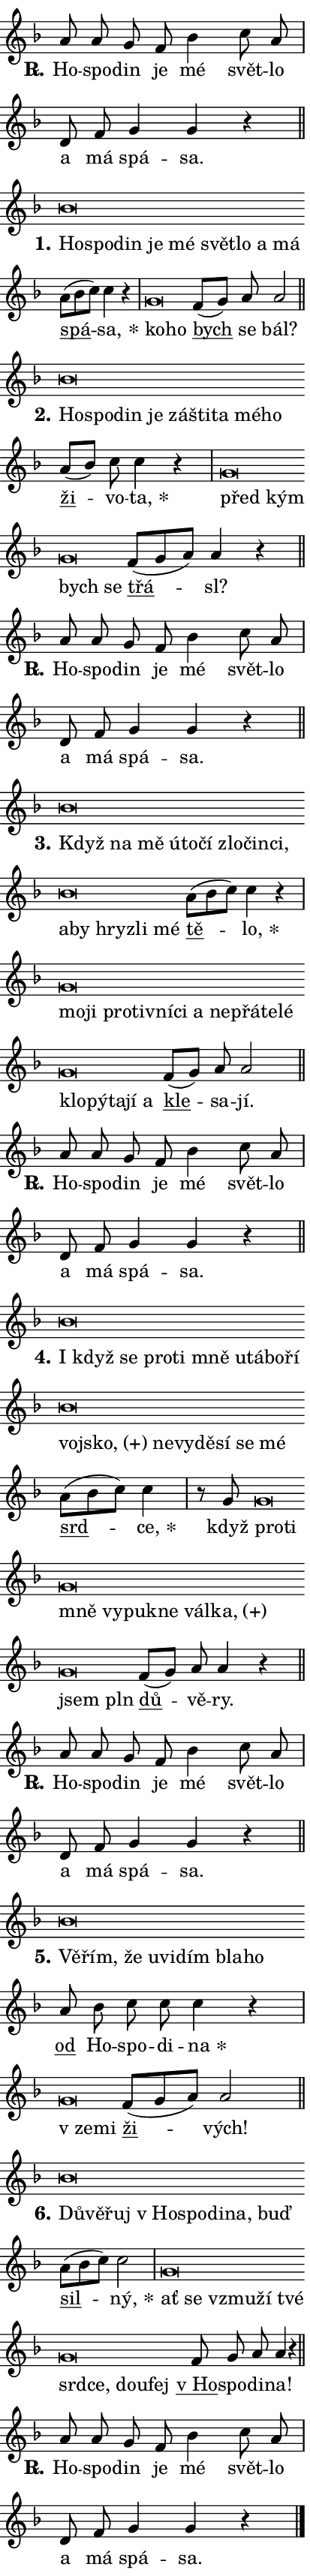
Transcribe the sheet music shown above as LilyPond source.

\version "2.24.0"
\header { tagline = "" }
\paper {
  indent = 0\cm
  top-margin = 0\cm
  right-margin = 0.13\cm % to fit lyric hyphens
  bottom-margin = 0\cm
  left-margin = 0\cm
  paper-width = 7\cm
  page-breaking = #ly:one-page-breaking
  system-system-spacing.basic-distance = #11
  score-system-spacing.basic-distance = #11
  ragged-last = ##f
}


%% Author: Thomas Morley
%% https://lists.gnu.org/archive/html/lilypond-user/2020-05/msg00002.html
#(define (line-position grob)
"Returns position of @var[grob} in current system:
   @code{'start}, if at first time-step
   @code{'end}, if at last time-step
   @code{'middle} otherwise
"
  (let* ((col (ly:item-get-column grob))
         (ln (ly:grob-object col 'left-neighbor))
         (rn (ly:grob-object col 'right-neighbor))
         (col-to-check-left (if (ly:grob? ln) ln col))
         (col-to-check-right (if (ly:grob? rn) rn col))
         (break-dir-left
           (and
             (ly:grob-property col-to-check-left 'non-musical #f)
             (ly:item-break-dir col-to-check-left)))
         (break-dir-right
           (and
             (ly:grob-property col-to-check-right 'non-musical #f)
             (ly:item-break-dir col-to-check-right))))
        (cond ((eqv? 1 break-dir-left) 'start)
              ((eqv? -1 break-dir-right) 'end)
              (else 'middle))))

#(define (tranparent-at-line-position vctor)
  (lambda (grob)
  "Relying on @code{line-position} select the relevant enry from @var{vctor}.
Used to determine transparency,"
    (case (line-position grob)
      ((end) (not (vector-ref vctor 0)))
      ((middle) (not (vector-ref vctor 1)))
      ((start) (not (vector-ref vctor 2))))))

noteHeadBreakVisibility =
#(define-music-function (break-visibility)(vector?)
"Makes @code{NoteHead}s transparent relying on @var{break-visibility}"
#{
  \override NoteHead.transparent =
    #(tranparent-at-line-position break-visibility)
#})

#(define delete-ledgers-for-transparent-note-heads
  (lambda (grob)
    "Reads whether a @code{NoteHead} is transparent.
If so this @code{NoteHead} is removed from @code{'note-heads} from
@var{grob}, which is supposed to be @code{LedgerLineSpanner}.
As a result ledgers are not printed for this @code{NoteHead}"
    (let* ((nhds-array (ly:grob-object grob 'note-heads))
           (nhds-list
             (if (ly:grob-array? nhds-array)
                 (ly:grob-array->list nhds-array)
                 '()))
           ;; Relies on the transparent-property being done before
           ;; Staff.LedgerLineSpanner.after-line-breaking is executed.
           ;; This is fragile ...
           (to-keep
             (remove
               (lambda (nhd)
                 (ly:grob-property nhd 'transparent #f))
               nhds-list)))
      ;; TODO find a better method to iterate over grob-arrays, similiar
      ;; to filter/remove etc for lists
      ;; For now rebuilt from scratch
      (set! (ly:grob-object grob 'note-heads)  '())
      (for-each
        (lambda (nhd)
          (ly:pointer-group-interface::add-grob grob 'note-heads nhd))
        to-keep))))

squashNotes = {
  \override NoteHead.X-extent = #'(-0.2 . 0.2)
  \override NoteHead.Y-extent = #'(-0.75 . 0)
  \override NoteHead.stencil =
    #(lambda (grob)
       (let ((pos (ly:grob-property grob 'staff-position)))
         (begin
           (if (< pos -7) (display "ERROR: Lower brevis then expected\n") (display ""))
           (if (<= pos -6) ly:text-interface::print ly:note-head::print))))
}
unSquashNotes = {
  \revert NoteHead.X-extent
  \revert NoteHead.Y-extent
  \revert NoteHead.stencil
}

hideNotes = \noteHeadBreakVisibility #begin-of-line-visible
unHideNotes = \noteHeadBreakVisibility #all-visible

% work-around for resetting accidentals
% https://lilypond.org/doc/v2.23/Documentation/notation/displaying-rhythms#unmetered-music
cadenzaMeasure = {
  \cadenzaOff
  \partial 1024 s1024
  \cadenzaOn
}

#(define-markup-command (accent layout props text) (markup?)
  "Underline accented syllable"
  (interpret-markup layout props
    #{\markup \override #'(offset . 4.3) \underline { #text }#}))

responsum = \markup \concat {
  "R" \hspace #-1.05 \path #0.1 #'((moveto 0 0.07) (lineto 0.9 0.8)) \hspace #0.05 "."
}

spaceSize = #0.6828661417322834 % exact space size for TeX Gyre Schola

\layout {
  \context {
    \Staff
    \remove "Time_signature_engraver"
    \override LedgerLineSpanner.after-line-breaking = #delete-ledgers-for-transparent-note-heads
  }
  \context {
    \Lyrics {
      \override LyricSpace.minimum-distance = \spaceSize
      \override LyricText.font-name = #"TeX Gyre Schola"
      \override LyricText.font-size = 1
      \override StanzaNumber.font-name = #"TeX Gyre Schola Bold"
      \override StanzaNumber.font-size = 1
    }
  }
  \context {
    \Score 
    \override NoteHead.text =
      #(lambda (grob) 
        (let ((pos (ly:grob-property grob 'staff-position)))
          #{\markup {
            \combine
              \halign #-0.55 \raise #(if (= pos -6) 0 0.5) \override #'(thickness . 2) \draw-line #'(3.2 . 0)
              \musicglyph "noteheads.sM1"
          }#}))
  }
}

% magnetic-lyrics.ily
%
%   written by
%     Jean Abou Samra <jean@abou-samra.fr>
%     Werner Lemberg <wl@gnu.org>
%
%   adapted by
%     Jiri Hon <jiri.hon@gmail.com>
%
% Version 2022-Apr-15

% https://www.mail-archive.com/lilypond-user@gnu.org/msg149350.html

#(define (Left_hyphen_pointer_engraver context)
   "Collect syllable-hyphen-syllable occurrences in lyrics and store
them in properties.  This engraver only looks to the left.  For
example, if the lyrics input is @code{foo -- bar}, it does the
following.

@itemize @bullet
@item
Set the @code{text} property of the @code{LyricHyphen} grob between
@q{foo} and @q{bar} to @code{foo}.

@item
Set the @code{left-hyphen} property of the @code{LyricText} grob with
text @q{foo} to the @code{LyricHyphen} grob between @q{foo} and
@q{bar}.
@end itemize

Use this auxiliary engraver in combination with the
@code{lyric-@/text::@/apply-@/magnetic-@/offset!} hook."
   (let ((hyphen #f)
         (text #f))
     (make-engraver
      (acknowledgers
       ((lyric-syllable-interface engraver grob source-engraver)
        (set! text grob)))
      (end-acknowledgers
       ((lyric-hyphen-interface engraver grob source-engraver)
        ;(when (not (grob::has-interface grob 'lyric-space-interface))
          (set! hyphen grob)));)
      ((stop-translation-timestep engraver)
       (when (and text hyphen)
         (ly:grob-set-object! text 'left-hyphen hyphen))
       (set! text #f)
       (set! hyphen #f)))))

#(define (lyric-text::apply-magnetic-offset! grob)
   "If the space between two syllables is less than the value in
property @code{LyricText@/.details@/.squash-threshold}, move the right
syllable to the left so that it gets concatenated with the left
syllable.

Use this function as a hook for
@code{LyricText@/.after-@/line-@/breaking} if the
@code{Left_@/hyphen_@/pointer_@/engraver} is active."
   (let ((hyphen (ly:grob-object grob 'left-hyphen #f)))
     (when hyphen
       (let ((left-text (ly:spanner-bound hyphen LEFT)))
         (when (grob::has-interface left-text 'lyric-syllable-interface)
           (let* ((common (ly:grob-common-refpoint grob left-text X))
                  (this-x-ext (ly:grob-extent grob common X))
                  (left-x-ext
                   (begin
                     ;; Trigger magnetism for left-text.
                     (ly:grob-property left-text 'after-line-breaking)
                     (ly:grob-extent left-text common X)))
                  ;; `delta` is the gap width between two syllables.
                  (delta (- (interval-start this-x-ext)
                            (interval-end left-x-ext)))
                  (details (ly:grob-property grob 'details))
                  (threshold (assoc-get 'squash-threshold details 0.2)))
             (when (< delta threshold)
               (let* (;; We have to manipulate the input text so that
                      ;; ligatures crossing syllable boundaries are not
                      ;; disabled.  For languages based on the Latin
                      ;; script this is essentially a beautification.
                      ;; However, for non-Western scripts it can be a
                      ;; necessity.
                      (lt (ly:grob-property left-text 'text))
                      (rt (ly:grob-property grob 'text))
                      (is-space (grob::has-interface hyphen 'lyric-space-interface))
                      (space (if is-space " " ""))
                      (extra-delta (if is-space spaceSize 0))
                      ;; Append new syllable.
                      (ltrt-space (if (and (string? lt) (string? rt))
                                (string-append lt space rt)
                                (make-concat-markup (list lt space rt))))
                      ;; Right-align `ltrt` to the right side.
                      (ltrt-space-markup (grob-interpret-markup
                               grob
                               (make-translate-markup
                                (cons (interval-length this-x-ext) 0)
                                (make-right-align-markup ltrt-space)))))
                 (begin
                   ;; Don't print `left-text`.
                   (ly:grob-set-property! left-text 'stencil #f)
                   ;; Set text and stencil (which holds all collected
                   ;; syllables so far) and shift it to the left.
                   (ly:grob-set-property! grob 'text ltrt-space)
                   (ly:grob-set-property! grob 'stencil ltrt-space-markup)
                   (ly:grob-translate-axis! grob (- (- delta extra-delta)) X))))))))))


#(define (lyric-hyphen::displace-bounds-first grob)
   ;; Make very sure this callback isn't triggered too early.
   (let ((left (ly:spanner-bound grob LEFT))
         (right (ly:spanner-bound grob RIGHT)))
     (ly:grob-property left 'after-line-breaking)
     (ly:grob-property right 'after-line-breaking)
     (ly:lyric-hyphen::print grob)))

squashThreshold = #0.4

\layout {
  \context {
    \Lyrics
    \consists #Left_hyphen_pointer_engraver
    \override LyricText.after-line-breaking =
      #lyric-text::apply-magnetic-offset!
    \override LyricHyphen.stencil = #lyric-hyphen::displace-bounds-first
    \override LyricText.details.squash-threshold = \squashThreshold
    \override LyricHyphen.minimum-distance = 0
    \override LyricHyphen.minimum-length = \squashThreshold
  }
}

squashText = \override LyricText.details.squash-threshold = 9999
unSquashText = \override LyricText.details.squash-threshold = \squashThreshold

leftText = \override LyricText.self-alignment-X = #LEFT
unLeftText = \revert LyricText.self-alignment-X

starOffset = #(lambda (grob) 
                (let ((x_offset (ly:self-alignment-interface::aligned-on-x-parent grob)))
                  (if (= x_offset 0) 0 (+ x_offset 1.2))))

star = #(define-music-function (syllable)(string?)
"Append star separator at the end of a syllable"
#{
  \once \override LyricText.X-offset = #starOffset
  \lyricmode { \markup {
    #syllable
    \override #'((font-name . "TeX Gyre Schola Bold")) \hspace #0.2 \lower #0.65 \larger "*"
  } }
#})

starAccent = #(define-music-function (syllable)(string?)
"Append star separator at the end of a syllable and make accent"
#{
  \once \override LyricText.X-offset = #starOffset
  \lyricmode { \markup {
    \accent #syllable
    \override #'((font-name . "TeX Gyre Schola Bold")) \hspace #0.2 \lower #0.65 \larger "*"
  } }
#})

breath = #(define-music-function (syllable)(string?)
"Append breathing indicator at the end of a syllable"
#{
  \lyricmode { \markup { #syllable "+" } }
#})

optionalBreath = #(define-music-function (syllable)(string?)
"Append optional breathing indicator at the end of a syllable"
#{
  \lyricmode { \markup { #syllable "(+)" } }
#})


\score {
    <<
        \new Voice = "melody" { \cadenzaOn \key f \major \relative { a'8 a g f bes4 c8 a \cadenzaMeasure \bar "|" d, f g4 g r \cadenzaMeasure \bar "||" \break } }
        \new Lyrics \lyricsto "melody" { \lyricmode { \set stanza = \responsum
Ho -- spo -- din je mé svět -- lo a má spá -- sa. } }
    >>
    \layout {}
}

\score {
    <<
        \new Voice = "melody" { \cadenzaOn \key f \major \relative { \squashNotes bes'\breve*1/16 \hideNotes \breve*1/16 \bar "" \breve*1/16 \bar "" \breve*1/16 \bar "" \breve*1/16 \bar "" \breve*1/16 \bar "" \breve*1/16 \bar "" \breve*1/16 \breve*1/16 \bar "" \unHideNotes \unSquashNotes \bar "" a8[( bes c)] c4 r \cadenzaMeasure \bar "|" \squashNotes g\breve*1/16 \hideNotes \breve*1/16 \bar "" \unHideNotes \unSquashNotes \bar "" f8[( g)] a a2 \cadenzaMeasure \bar "||" \break } }
        \new Lyrics \lyricsto "melody" { \lyricmode { \set stanza = "1."
\leftText Ho -- \squashText spo -- din je mé svět -- lo a má \unLeftText \unSquashText \markup \accent spá -- \star sa, \leftText ko -- \squashText ho \unLeftText \unSquashText \markup \accent bych se bál? } }
    >>
    \layout {}
}

\score {
    <<
        \new Voice = "melody" { \cadenzaOn \key f \major \relative { \squashNotes bes'\breve*1/16 \hideNotes \breve*1/16 \bar "" \breve*1/16 \bar "" \breve*1/16 \bar "" \breve*1/16 \bar "" \breve*1/16 \bar "" \breve*1/16 \bar "" \breve*1/16 \breve*1/16 \bar "" \unHideNotes \unSquashNotes \bar "" a8[( bes)] c c4 r \cadenzaMeasure \bar "|" \squashNotes g\breve*1/16 \hideNotes \breve*1/16 \bar "" \breve*1/16 \breve*1/16 \bar "" \unHideNotes \unSquashNotes \bar "" f8[( g a)] a4 r \cadenzaMeasure \bar "||" \break } }
        \new Lyrics \lyricsto "melody" { \lyricmode { \set stanza = "2."
\leftText Ho -- \squashText spo -- din je zá -- šti -- ta mé -- ho \unLeftText \unSquashText \markup \accent ži -- vo -- \star ta, \leftText před \squashText kým bych se \unLeftText \unSquashText \markup \accent třá -- sl? } }
    >>
    \layout {}
}

\score {
    <<
        \new Voice = "melody" { \cadenzaOn \key f \major \relative { a'8 a g f bes4 c8 a \cadenzaMeasure \bar "|" d, f g4 g r \cadenzaMeasure \bar "||" \break } }
        \new Lyrics \lyricsto "melody" { \lyricmode { \set stanza = \responsum
Ho -- spo -- din je mé svět -- lo a má spá -- sa. } }
    >>
    \layout {}
}

\score {
    <<
        \new Voice = "melody" { \cadenzaOn \key f \major \relative { \squashNotes bes'\breve*1/16 \hideNotes \breve*1/16 \bar "" \breve*1/16 \bar "" \breve*1/16 \bar "" \breve*1/16 \bar "" \breve*1/16 \bar "" \breve*1/16 \bar "" \breve*1/16 \bar "" \breve*1/16 \bar "" \breve*1/16 \bar "" \breve*1/16 \bar "" \breve*1/16 \bar "" \breve*1/16 \breve*1/16 \bar "" \unHideNotes \unSquashNotes \bar "" a8[( bes c)] c4 r \cadenzaMeasure \bar "|" \squashNotes g\breve*1/16 \hideNotes \breve*1/16 \bar "" \breve*1/16 \bar "" \breve*1/16 \bar "" \breve*1/16 \bar "" \breve*1/16 \bar "" \breve*1/16 \bar "" \breve*1/16 \bar "" \breve*1/16 \bar "" \breve*1/16 \bar "" \breve*1/16 \bar "" \breve*1/16 \bar "" \breve*1/16 \bar "" \breve*1/16 \bar "" \breve*1/16 \breve*1/16 \bar "" \unHideNotes \unSquashNotes \bar "" f8[( g)] a a2 \cadenzaMeasure \bar "||" \break } }
        \new Lyrics \lyricsto "melody" { \lyricmode { \set stanza = "3."
\leftText Když \squashText na mě ú -- to -- čí zlo -- čin -- ci, a -- by hryz -- li mé \unLeftText \unSquashText \markup \accent tě -- \star lo, \leftText mo -- \squashText ji pro -- tiv -- ní -- ci a ne -- přá -- te -- lé klo -- pý -- ta -- jí a \unLeftText \unSquashText \markup \accent kle -- sa -- jí. } }
    >>
    \layout {}
}

\score {
    <<
        \new Voice = "melody" { \cadenzaOn \key f \major \relative { a'8 a g f bes4 c8 a \cadenzaMeasure \bar "|" d, f g4 g r \cadenzaMeasure \bar "||" \break } }
        \new Lyrics \lyricsto "melody" { \lyricmode { \set stanza = \responsum
Ho -- spo -- din je mé svět -- lo a má spá -- sa. } }
    >>
    \layout {}
}

\score {
    <<
        \new Voice = "melody" { \cadenzaOn \key f \major \relative { \squashNotes bes'\breve*1/16 \hideNotes \breve*1/16 \bar "" \breve*1/16 \bar "" \breve*1/16 \bar "" \breve*1/16 \bar "" \breve*1/16 \bar "" \breve*1/16 \bar "" \breve*1/16 \bar "" \breve*1/16 \bar "" \breve*1/16 \bar "" \breve*1/16 \bar "" \breve*1/16 \bar "" \breve*1/16 \bar "" \breve*1/16 \bar "" \breve*1/16 \bar "" \breve*1/16 \bar "" \breve*1/16 \breve*1/16 \bar "" \unHideNotes \unSquashNotes \bar "" a8[( bes c)] c4 \cadenzaMeasure \bar "|" r8 g \squashNotes g\breve*1/16 \hideNotes \breve*1/16 \bar "" \breve*1/16 \bar "" \breve*1/16 \bar "" \breve*1/16 \bar "" \breve*1/16 \bar "" \breve*1/16 \bar "" \breve*1/16 \bar "" \breve*1/16 \breve*1/16 \bar "" \unHideNotes \unSquashNotes \bar "" f8[( g)] a a4 r \cadenzaMeasure \bar "||" \break } }
        \new Lyrics \lyricsto "melody" { \lyricmode { \set stanza = "4."
\leftText I \squashText když se pro -- ti mně u -- tá -- bo -- ří voj -- \optionalBreath sko, ne -- vy -- dě -- sí se mé \unLeftText \unSquashText \markup \accent srd -- \star ce, když \leftText pro -- \squashText ti mně vy -- puk -- ne vál -- \optionalBreath ka, jsem pln \unLeftText \unSquashText \markup \accent dů -- vě -- ry. } }
    >>
    \layout {}
}

\score {
    <<
        \new Voice = "melody" { \cadenzaOn \key f \major \relative { a'8 a g f bes4 c8 a \cadenzaMeasure \bar "|" d, f g4 g r \cadenzaMeasure \bar "||" \break } }
        \new Lyrics \lyricsto "melody" { \lyricmode { \set stanza = \responsum
Ho -- spo -- din je mé svět -- lo a má spá -- sa. } }
    >>
    \layout {}
}

\score {
    <<
        \new Voice = "melody" { \cadenzaOn \key f \major \relative { \squashNotes bes'\breve*1/16 \hideNotes \breve*1/16 \bar "" \breve*1/16 \bar "" \breve*1/16 \bar "" \breve*1/16 \bar "" \breve*1/16 \bar "" \breve*1/16 \breve*1/16 \bar "" \unHideNotes \unSquashNotes \bar "" a8 bes c c c4 r \cadenzaMeasure \bar "|" \squashNotes g\breve*1/16 \hideNotes \breve*1/16 \bar "" \unHideNotes \unSquashNotes \bar "" f8[( g a)] a2 \cadenzaMeasure \bar "||" \break } }
        \new Lyrics \lyricsto "melody" { \lyricmode { \set stanza = "5."
\leftText Vě -- \squashText řím, že u -- vi -- dím bla -- ho \unLeftText \unSquashText \markup \accent od Ho -- spo -- di -- \star na \leftText "v ze" -- \squashText mi \unLeftText \unSquashText \markup \accent ži -- vých! } }
    >>
    \layout {}
}

\score {
    <<
        \new Voice = "melody" { \cadenzaOn \key f \major \relative { \squashNotes bes'\breve*1/16 \hideNotes \breve*1/16 \bar "" \breve*1/16 \bar "" \breve*1/16 \bar "" \breve*1/16 \bar "" \breve*1/16 \bar "" \breve*1/16 \breve*1/16 \bar "" \unHideNotes \unSquashNotes \bar "" a8[( bes c)] c2 \cadenzaMeasure \bar "|" \squashNotes g\breve*1/16 \hideNotes \breve*1/16 \bar "" \breve*1/16 \bar "" \breve*1/16 \bar "" \breve*1/16 \bar "" \breve*1/16 \bar "" \breve*1/16 \bar "" \breve*1/16 \breve*1/16 \bar "" \unHideNotes \unSquashNotes \bar "" f8 g a a4 r \cadenzaMeasure \bar "||" \break } }
        \new Lyrics \lyricsto "melody" { \lyricmode { \set stanza = "6."
\leftText Dů -- \squashText vě -- řuj "v Ho" -- spo -- di -- na, buď \unLeftText \unSquashText \markup \accent sil -- \star ný, \leftText ať \squashText se vzmu -- ží tvé srd -- ce, dou -- fej \unLeftText \unSquashText \markup \accent "v Ho" -- spo -- di -- na! } }
    >>
    \layout {}
}

\score {
    <<
        \new Voice = "melody" { \cadenzaOn \key f \major \relative { a'8 a g f bes4 c8 a \cadenzaMeasure \bar "|" d, f g4 g r \cadenzaMeasure \bar "||" \break } \bar "|." }
        \new Lyrics \lyricsto "melody" { \lyricmode { \set stanza = \responsum
Ho -- spo -- din je mé svět -- lo a má spá -- sa. } }
    >>
    \layout {}
}
